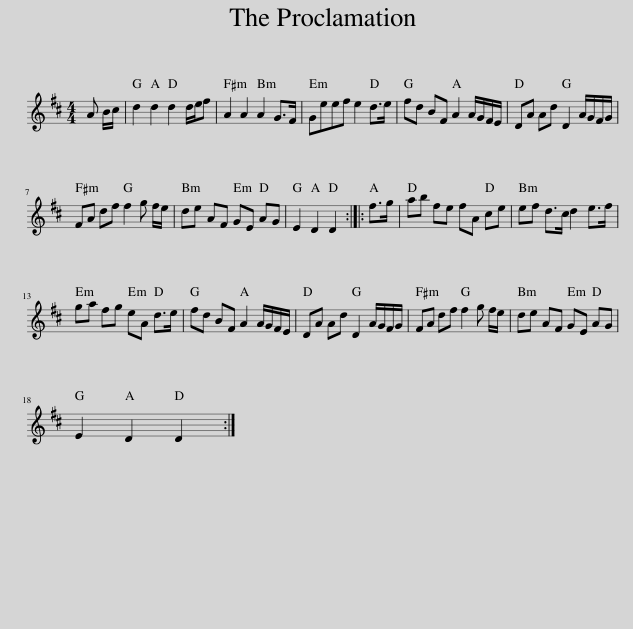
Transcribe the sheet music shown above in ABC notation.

X:1
L:1/8
M:4/4
I:linebreak $
K:D
V:1 treble
V:1
 A B/c/ | d2 d2 d2 d/e/f | A2 A2 A2 G>F | Geef e2 d>e | fd BF A2 A/G/F/E/ | %5
 DA Ad D2 A/G/F/G/ |$ FA df f2 g f/e/ | de AF GE AG | E2 D2 D2 :: f>g | %10
 ab fe fA ce | ef d>c d2 e>f |$ ga fg eA d>e | fd BF A2 A/G/F/E/ | DA Ad D2 A/G/F/G/ | %15
 FA df f2 g f/e/ | de AF GE AG |$ E2 D2 D2 :| %18
